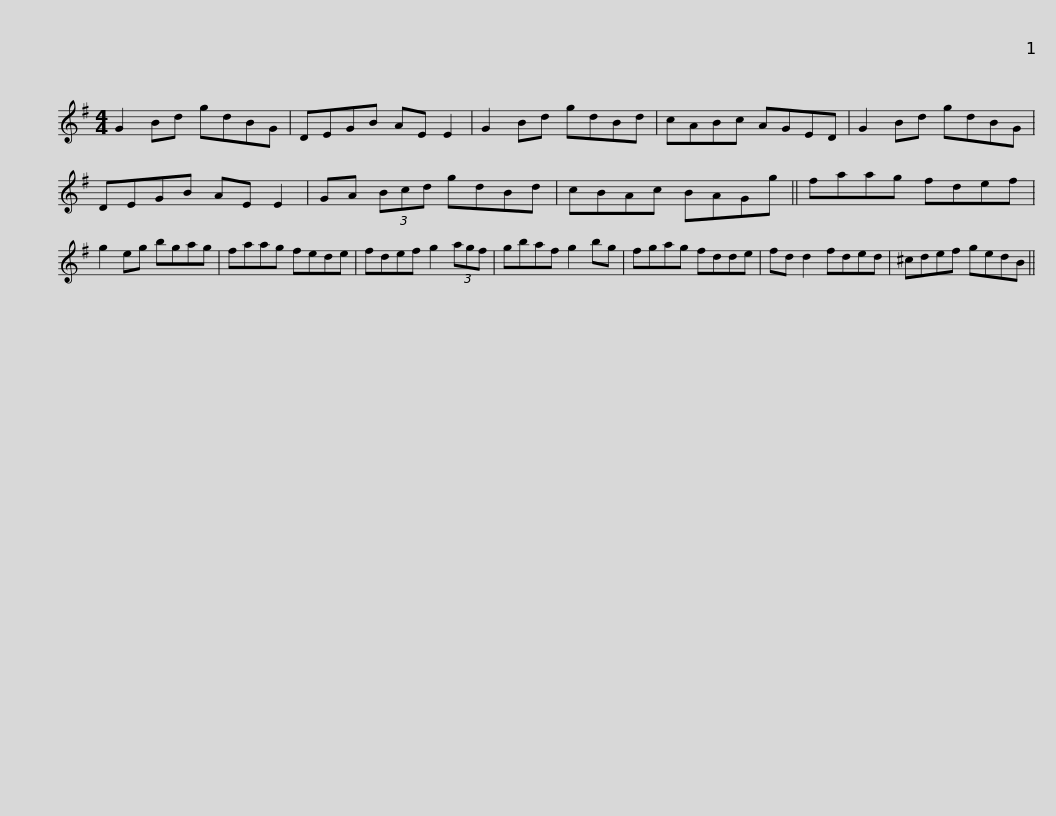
X:1
L:1/8
M:4/4
I:linebreak $
K:G
V:1 treble
V:1
 G2 Bd gdBG | DEGB AE E2 | G2 Bd gdBd | cABc AGED | G2 Bd gdBG | %5
 DEGB AE E2 |$ GA (3Bcd gdBd | cBAc BAGg || faag fdef | g2 eg bgag | %10
 faag fede |$ fdef g2 (3agf | gbaf g2 bg | fgag fdde | fd d2 fded | %15
 ^cdef gedB || %16
